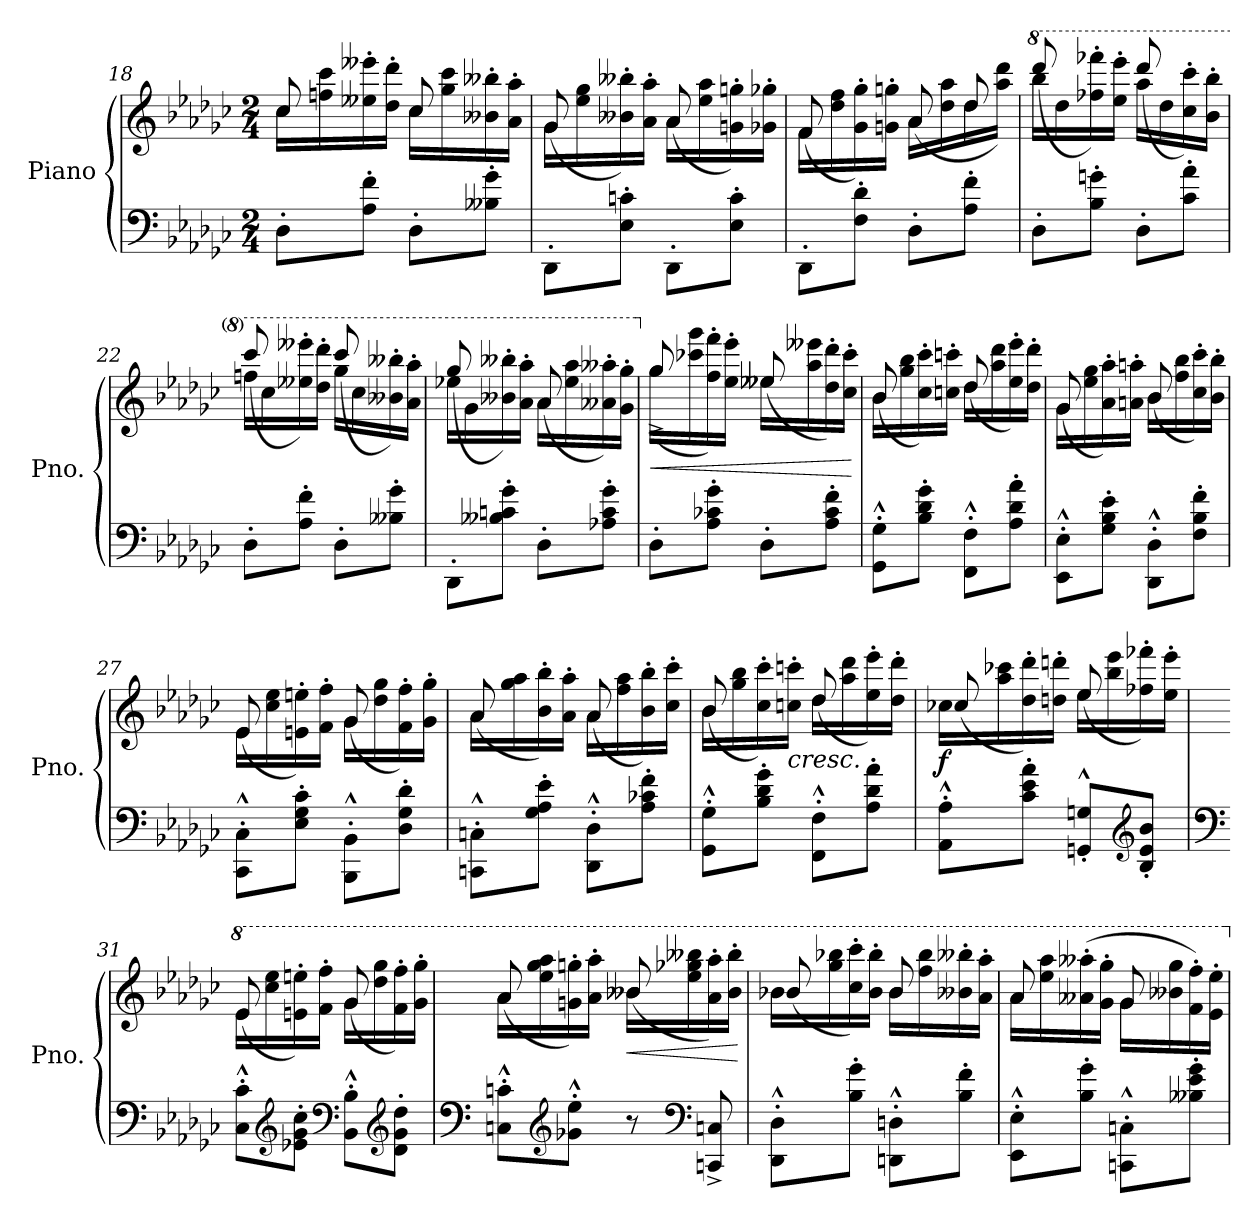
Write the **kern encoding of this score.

**kern	**kern	**dynam
*part1	*part1	*part1
*staff2	*staff1	*staff1/2
*I"Piano	*	*
*I'Pno.	*	*
!!LO:LB:g=z
*clefF4	*clefG2	*
*k[b-e-a-d-g-c-]	*k[b-e-a-d-g-c-]	*
*M2/4	*M2/4	*
=18	=18	=18
*	*^	*
8D-'\L	16cc-\LL	(>8cc-/	.
.	16ffn\ 16ccc-\	.	.
8A-\' 8f\'J	16ee--X\' 16eee--X\'	8ryy	.
.	16dd-\' 16ddd-\'JJ	.	.
8D-'\L	16cc-\LL	(>8cc-/	.
.	16gg-\ 16ccc-\	.	.
8B--X\' 8g-\'J	16b--X\' 16bb--X\'	8ryy	.
.	16a-\' 16aa-\'JJ	.	.
=19	=19	=19	=19
8DD-'\L	16g-\LL	(>8g-/	.
.	16ee-\ 16gg-\	.	.
8E-\' 8cn\'J	16b--X\' 16bb--X\')	8ryy	.
.	16a-\' 16aa-\'JJ	.	.
8DD-'\L	16a-\LL	(>8a-/	.
.	16ee-\ 16aa-\	.	.
8E-\' 8c\'J	16gn\' 16ggn\')	8ryy	.
.	16g-X\' 16gg-X\'JJ	.	.
=20	=20	=20	=20
8DD-'\L	16f\LL	(>8f/	.
.	16dd-\ 16ff\	.	.
8F\' 8d-\'J	16g-\' 16gg-\')	8ryy	.
.	16gn\' 16ggn\'JJ	.	.
8D-'\L	16a-\LL	(>8a-/	.
.	16dd-\ 16aa-\	.	.
8A-\' 8f\'J	16dd-\	8dd-/	.
.	16aa-\ 16ddd-\JJ)	.	.
=21	=21	=21	=21
*	*8va	*	*
8D-'\L	16bbb-\LL	(>8dddd-/	.
.	16ddd-\	.	.
8B-\' 8gn\'J	16fff-X\' 16ffff-X\')	8ryy	.
.	16eee-\' 16eeee-\'JJ	.	.
8D-'\L	16aaa-\LL	(>8dddd-/	.
.	16ddd-\	.	.
8c-\' 8a-\'J	16ccc-\' 16cccc-\')	8ryy	.
.	16bb-\' 16bbb-\'JJ	.	.
!!LO:PB:g=z	!!
=22	=22	=22	=22
8D-'\L	16fffn\LL	(>8cccc-/	.
.	16ccc-\	.	.
8A-\' 8f\'J	16eee--X\' 16eeee--X\')	8ryy	.
.	16ddd-\' 16dddd-\'JJ	.	.
8D-'\L	16ggg-\LL	(>8cccc-/	.
.	16ccc-\	.	.
8B--X\' 8g-\'J	16bb--X\' 16bbb--X\')	8ryy	.
.	16aa-\' 16aaa-\'JJ	.	.
=23	=23	=23	=23
8DD-'\L	16eee-X\LL	(>8ggg-/	.
.	16gg-\	.	.
8B--X\' 8cn\' 8g-\'J	16bb--X\' 16bbb--X\')	8ryy	.
.	16aa-\' 16aaa-\'JJ	.	.
8D-'\L	16aa-\LL	(>8aa-/	.
.	16eee-\ 16aaa-\	.	.
8A-X\' 8c\' 8g-\'J	16aa--X\' 16aaa--X\')	8ryy	.
.	16gg-\' 16ggg-\'JJ	.	.
=24	=24	=24	=24
*	*X8va	*	*
*	*MM108	*	*
!	!	!	!LO:HP:b
8D-'\L	16gg-\LL	(>8gg-^/	<
.	16ccc-X\ 16ggg-\	.	.
*	*MM104	*	*
8A-\' 8c-X\' 8g-\'J	16ff\' 16fff\')	8ryy	.
.	16ee-\' 16eee-\'JJ	.	.
*	*MM100	*	*
8D-'\L	16ee--X\LL	(>8ee--/	.
.	16aa-\ 16eee--X\	.	.
*	*MM92	*	*
8A-\' 8c-\' 8f\'J	16dd-\' 16ddd-\')	8ryy	.
.	16cc-\' 16ccc-\'JJ	.	.
*	*v	*v	*
.	.	[
=25	=25	=25
*	*MM100	*
*	*^	*
!	!	!	!LO:DY:b
!	!	!	!LO:DY:n=1:b
8GG-\'^^ 8G-\'^^L	16b-\LL	(>8b-/	f other-dynamics
.	16gg-\ 16bb-\	.	.
*	*MM104	*	*
8B-\' 8d-\' 8g-\'J	16cc-\' 16ccc-\')	8ryy	.
.	16ccn\' 16cccn\'JJ	.	.
*	*MM108	*	*
8FF\'^^ 8F\'^^L	16dd-\LL	(>8dd-/	.
.	16aa-\ 16ddd-\	.	.
*	*MM112	*	*
8A-\' 8d-\' 8a-\'J	16ee-\' 16eee-\')	8ryy	.
.	16dd-\' 16ddd-\'JJ	.	.
!!LO:LB:g=z	!!
=26	=26	=26	=26
8EE-\'^^ 8E-\'^^L	16g-\LL	(>8g-/	.
.	16ee-\ 16gg-\	.	.
8G-\' 8B-\' 8e-\'J	16a-\' 16aa-\')	8ryy	.
.	16an\' 16aan\'JJ	.	.
8DD-\'^^ 8D-\'^^L	16b-\LL	(>8b-/	.
.	16ff\ 16bb-\	.	.
8F\' 8B-\' 8f\'J	16cc-\' 16ccc-\')	8ryy	.
.	16b-\' 16bb-\'JJ	.	.
=27	=27	=27	=27
8CC-\'^^ 8C-\'^^L	16e-\LL	(>8e-/	.
.	16cc-\ 16ee-\	.	.
8E-\' 8G-\' 8c-\'J	16en\' 16een\')	8ryy	.
.	16f\' 16ff\'JJ	.	.
8BBB-\'^^ 8BB-\'^^L	16g-\LL	(>8g-/	.
.	16dd-\ 16gg-\	.	.
8D-\' 8G-\' 8d-\'J	16f\' 16ff\')	8ryy	.
.	16g-\' 16gg-\'JJ	.	.
=28	=28	=28	=28
8CCn\'^^ 8Cn\'^^L	16a-\LL	(>8a-/	.
.	16gg-\ 16aa-\	.	.
8G-\' 8A-\' 8e-\'J	16b-\' 16bb-\')	8ryy	.
.	16a-\' 16aa-\'JJ	.	.
8DD-\'^^ 8D-\'^^L	16a-\LL	(>8a-/	.
.	16ff\ 16aa-\	.	.
8A-\' 8c-X\' 8f\'J	16b-\' 16bb-\')	8ryy	.
.	16cc-\' 16ccc-\'JJ	.	.
=29	=29	=29	=29
8GG-\'^^ 8G-\'^^L	16b-\LL	(>8b-/	.
.	16gg-\ 16bb-\	.	.
8B-\' 8d-\' 8g-\'J	16cc-\' 16ccc-\')	8ryy	.
!	!LO:TX:b:i:t=cresc.	!	!
.	16ccn\' 16cccn\'JJ	.	.
8FF\'^^ 8F\'^^L	16dd-\LL	(>8dd-/	.
.	16aa-\ 16ddd-\	.	.
8A-\' 8d-\' 8a-\'J	16ee-\' 16eee-\')	8ryy	.
.	16dd-\' 16ddd-\'JJ	.	.
!!LO:LB:g=z	!!
=30	=30	=30	=30
!	!	!	!LO:DY:b
8AA-\'^^ 8A-\'^^L	16cc-X\LL	(>8cc-/	f
.	16aa-\ 16ccc-X\	.	.
8c-\' 8e-\' 8a-\'J	16dd-\' 16ddd-\')	8ryy	.
.	16ddn\' 16dddn\'JJ	.	.
8GGn/'^^ 8Gn/'^^L	16ee-\LL	(>8ee-/	.
.	16bb-\ 16eee-\	.	.
*clefG2	*	*	*
8B-/' 8e-/' 8b-/'J	16ff-X\' 16fff-X\')	8ryy	.
.	16ee-\' 16eee-\'JJ	.	.
=31	=31	=31	=31
*clefF4	*	*	*
*	*8va	*	*
8C-\'^^ 8c-\'^^L	16ee-\LL	(>8ee-/	.
.	16ccc-\ 16eee-\	.	.
*clefG2	*	*	*
8e-X\' 8g-\' 8cc-\'J	16een\' 16eeen\')	8ryy	.
.	16ff\' 16fff\'JJ	.	.
*clefF4	*	*	*
8BB-\'^^ 8B-\'^^L	16gg-\LL	(>8gg-/	.
.	16ddd-\ 16ggg-\	.	.
*clefG2	*	*	*
8d-\' 8g-\' 8dd-\'J	16ff\' 16fff\')	8ryy	.
.	16gg-\' 16ggg-\'JJ	.	.
=32	=32	=32	=32
*clefF4	*	*	*
8Cn\'^^ 8cn\'^^L	16aa-\LL	(<8aa-/	.
.	16eee-\ 16ggg-\ 16aaa-\	.	.
*clefG2	*	*	*
*	*MM108	*	*
8g-X\'^^ 8ee-\'^^J	16ggn\' 16gggn\')	8ryy	.
.	16aa-\' 16aaa-\'JJ	.	.
*	*MM104	*	*
!	!	!	!LO:HP:b
8r	16bb--X\LL	(>8bb--/	<
.	16eee-\ 16ggg-X\ 16bbb--X\	.	.
*clefF4	*	*	*
*	*MM100	*	*
8CCn/^ 8Cn/^	16aa-\' 16aaa-\')	8ryy	.
.	16bb--\' 16bbb--\'JJ	.	.
*	*v	*v	*
.	.	[
=33	=33	=33
*	*MM104	*
*	*^	*
!	!	!	!LO:DY:b
!	!	!	!LO:DY:n=1:b
8DD-\'^^ 8D-\'^^L)	16bb-X\LL	(>8bb-/	ff other-dynamics
.	16ggg-\ 16bbb-X\	.	.
*	*MM108	*	*
8B-\' 8g-\'J	16ccc-\' 16cccc-\')	8ryy	.
.	16bb-\' 16bbb-\'JJ	.	.
*	*MM112	*	*
8DDn\'^^ 8Dn\'^^L	16bb-\LL	8bb-/	.
.	16fff\ 16bbb-\	.	.
8B-\' 8f\'J	(16bb--X\' 16bbb--X\'	8ryy	.
.	16aa-\' 16aaa-\'JJ	.	.
!!LO:LB:g=z	!!
=34	=34	=34	=34
8EE-\'^^ 8E-\'^^L	16aa-\LL	8aa-/	.
.	16eee-\ 16aaa-\	.	.
8B-\' 8g-\'J	(16aa--X\' 16aaa--X\'	8ryy	.
.	16gg-\' 16ggg-\'JJ	.	.
8CCn\'^^ 8Cn\'^^L	16gg-\LL	8gg-/	.
.	16bb--X\ 16ggg-\	.	.
8B--X\' 8e-\' 8g-\'J	16ff\' 16fff\')	8ryy	.
.	16ee-\' 16eee-\'JJ	.	.
*	*v	*v	*
*	*X8va	*
=	=	=
*-	*-	*-
